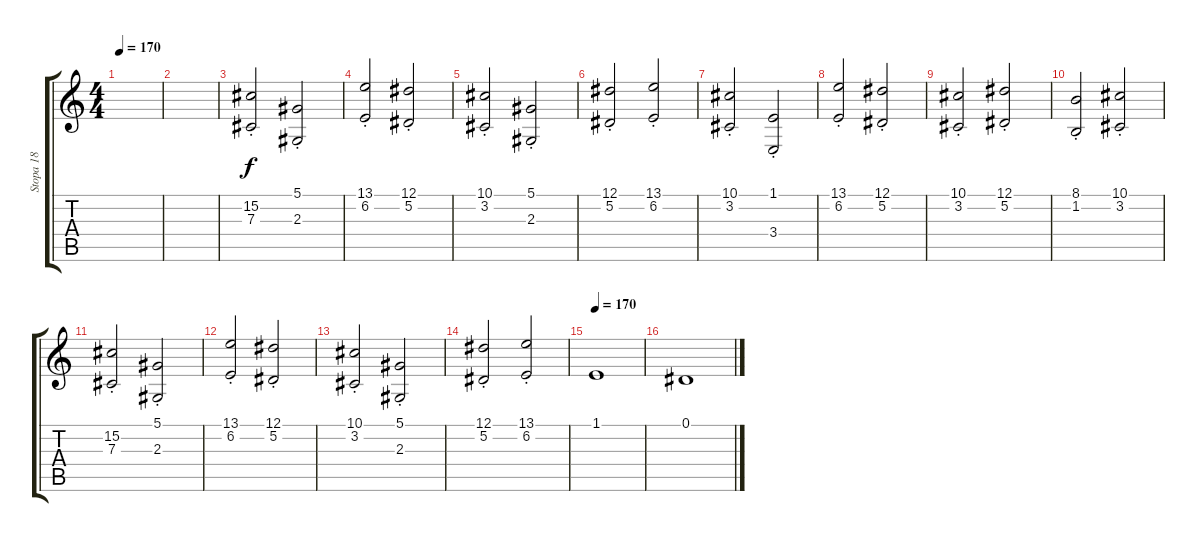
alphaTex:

\track ("Stopa 18" "Stopa 18") {instrument stringensemble1}
\staff {score tabs}
\tuning (Eb4 Bb3 Gb3 Db3 Ab2 Eb2) {hide}
\ts (4 4)
\tempo 170
\clef g2
\ks c
|
|
(15.2{st} 7.3{st}).2 (5.1{st} 2.3{st}).2 |
(13.1{st} 6.2{st}).2 (12.1{st} 5.2{st}).2 |
(10.1{st} 3.2{st}).2 (5.1{st} 2.3{st}).2 |
(12.1{st} 5.2{st}).2 (13.1{st} 6.2{st}).2 |
(10.1{st} 3.2{st}).2 (1.1{st} 3.4{st}).2 |
(13.1{st} 6.2{st}).2 (12.1{st} 5.2{st}).2 |
(10.1{st} 3.2{st}).2 (12.1{st} 5.2{st}).2 |
(8.1{st} 1.2{st}).2 (10.1{st} 3.2{st}).2 |
(15.2{st} 7.3{st}).2 (5.1{st} 2.3{st}).2 |
(13.1{st} 6.2{st}).2 (12.1{st} 5.2{st}).2 |
(10.1{st} 3.2{st}).2 (5.1{st} 2.3{st}).2 |
(12.1{st} 5.2{st}).2 (13.1{st} 6.2{st}).2 |
\tempo 170
1.1.1 |
0.1.1
